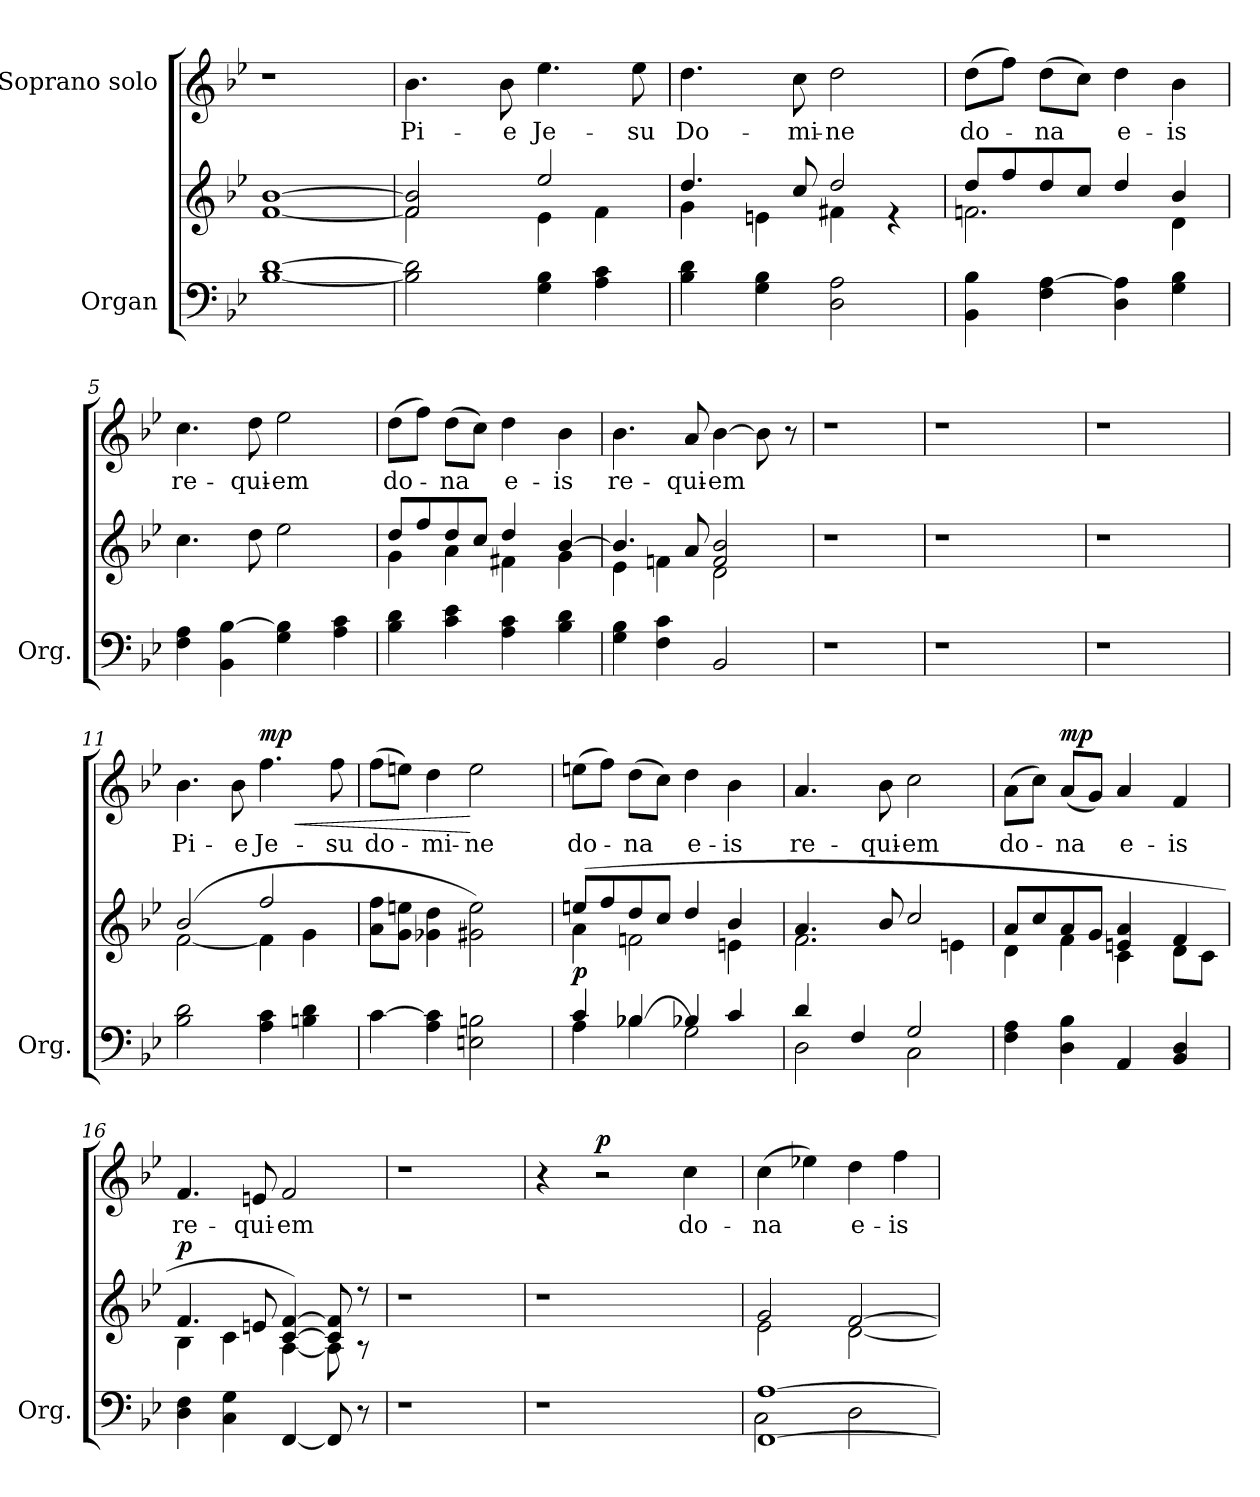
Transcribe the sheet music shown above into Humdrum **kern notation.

**kern	**kern	**dynam	**kern	**text	**dynam
*part2	*part2	*part2	*part1	*part1	*part1
*staff3	*staff2	*staff2/3	*staff1	*staff1	*staff1
*I"Organ	*	*	*I"Soprano solo	*	*
*I'Org.	*	*	*	*	*
*clefF4	*clefG2	*	*clefG2	*	*
*k[b-e-]	*k[b-e-]	*	*k[b-e-]	*	*
=1	=1	=1	=1	=1	=1
!	!	!LO:DY:a=2	!	!	!
!	!	!LO:DY:n=1:a	!	!	!
[1B- [1d	[1f [1b-	p other-dynamics	1r	.	.
=2	=2	=2	=2	=2	=2
*	*	*	*MM44	*	*
*	*^	*	*	*	*
!	!	!	!	!LO:TX:a:B:t=Adagio	!	!
!	!	!	!	!	!LO:LY:b	!
*	*	*	*	*^	*	*
2B-\] 2d\]	2f/] 2b-/]	2f\	.	4.b-\	4ryy	Pi-	.
*	*	*	*	*MM57	*	*	*
.	.	.	.	.	2.ryy	.	.
!	!	!	!	!	!	!LO:LY:b	!
.	.	.	.	8b-\	.	-e	.
!	!	!	!	!	!	!LO:LY:b	!
4G\ 4B-\	2ee-/	4e-\	.	4.ee-\	.	Je-	.
4A\ 4c\	.	4f\	.	.	.	.	.
!	!	!	!	!	!	!LO:LY:b	!LO:DY:a
.	.	.	.	8ee-\	.	-su	other-dynamics
=3	=3	=3	=3	=3	=3	=3	=3
!	!	!	!	!	!	!LO:LY:b	!
4B-\ 4d\	4.dd/	4g\	.	4.dd\	8ryy	Do-	.
*	*	*	*	*MM54	*	*	*
.	.	.	.	.	2..ryy	.	.
4G\ 4B-\	.	4en\	.	.	.	.	.
*	*	*	*	*MM57	*	*	*
!	!	!	!	!	!	!LO:LY:b	!
.	8cc/	.	.	8cc\	.	-mi-	.
!	!	!	!	!	!	!LO:LY:b	!
2D\ 2A\	2dd/	4f#X\	.	2dd\	.	-ne	.
.	.	4r	.	.	.	.	.
=4	=4	=4	=4	=4	=4	=4	=4
!	!	!	!	!	!	!LO:LY:b	!
*	*	*	*	*v	*v	*	*
4BB-\ 4B-\	8dd/L	2.fn\	.	(>8dd\L	do-	.
.	8ff/	.	.	8ff\J)	.	.
!	!	!	!	!	!LO:LY:b	!
4F\ [4A\	8dd/	.	.	(>8dd\L	-na	.
.	8cc/J	.	.	8cc\J)	.	.
!	!	!	!	!	!LO:LY:b	!
4D\ 4A\]	4dd/	.	.	4dd\	e-	.
!	!	!	!	!	!LO:LY:b	!
4G\ 4B-\	4b-/	4d\	.	4b-\	-is	.
!!LO:LB:g=z
=5	=5	=5	=5	=5	=5	=5
!	!	!	!	!	!LO:LY:b	!
*	*v	*v	*	*^	*	*
4F\ 4A\	4.cc\	.	4.cc\	2ryy	re-	.
4BB-\ [4B-\	.	.	.	.	.	.
!	!	!	!	!	!LO:LY:b	!
.	8dd\	.	8dd\	.	-qui-	.
!	!	!	!	!	!LO:LY:b	!
4G\ 4B-\]	2ee-\	.	2ee-\	8ryy	-em	.
*	*	*	*MM59	*	*	*
.	.	.	.	4.ryy	.	.
4A\ 4c\	.	.	.	.	.	.
=6	=6	=6	=6	=6	=6	=6
*	*^	*	*	*	*	*
!	!	!	!	!	!	!LO:LY:b	!
4B-\ 4d\	8dd/L	4g\	.	(>8dd\L	2ryy	do-	.
.	8ff/	.	.	8ff\J)	.	.	.
!	!	!	!	!	!	!LO:LY:b	!
4c\ 4e-\	8dd/	4a\	.	(>8dd\L	.	-na	.
.	8cc/J	.	.	8cc\J)	.	.	.
!	!	!	!	!	!	!LO:LY:b	!
4A\ 4c\	4dd/	4f#X\	.	4dd\	8ryy	e-	.
*	*	*	*	*MM57	*	*	*
.	.	.	.	.	4.ryy	.	.
!	!	!	!	!	!	!LO:LY:b	!
4B-\ 4d\	[4b-/	4g\	.	4b-\	.	-is	.
=7	=7	=7	=7	=7	=7	=7	=7
!	!	!	!	!	!	!LO:LY:b	!
*	*	*	*	*v	*v	*	*
4G\ 4B-\	4.b-/]	4e-\	.	4.b-\	re-	.
4F\ 4c\	.	4fn\	.	.	.	.
*	*	*	*	*MM53	*	*
!	!	!	!	!	!LO:LY:b	!
.	8a/	.	.	8a/	-qui-	.
!	!	!	!	!	!LO:LY:b	!
2BB-/	2f/ 2b-/	2d\	.	[4b-\	-em	.
*	*	*	*	*MM27	*	*
.	.	.	.	8b-\]	.	.
.	.	.	.	8r	.	.
*	*v	*v	*	*	*	*
=8	=8	=8	=8	=8	=8
1r	1r	.	1r	.	.
!!LO:LB:g=z
=9	=9	=9	=9	=9	=9
*	*	*	*^	*	*
1r	1r	.	1r	4.ryy	.	.
*	*	*	*MM61	*	*	*
.	.	.	.	2ryy	.	.
.	.	.	.	8ryy	.	.
=10	=10	=10	=10	=10	=10	=10
!	!	!	!	!	!	!LO:DY:a
1r	1r	.	1r	2ryy	.	other-dynamics
*	*	*	*MM53	*	*	*
.	.	.	.	2ryy	.	.
=11	=11	=11	=11	=11	=11	=11
*	*^	*	*	*	*	*
!	!	!	!	!	!	!LO:LY:b	!
*	*	*	*	*v	*v	*	*
2B-\ 2d\	(>2b-/	[2f\	.	4.b-\	Pi-	.
*	*	*	*	*MM55	*	*
!	!	!	!	!	!LO:LY:b	!
.	.	.	.	8b-\	-e	.
!	!	!	!	!	!LO:LY:b	!LO:HP:b
!	!	!	!	!	!	!LO:DY:n=1:a
4A\ 4c\	2ff/	4f\]	.	4.ff\	Je-	< mp
4Bn\ 4d\	.	4g\	.	.	.	.
!	!	!	!	!	!LO:LY:b	!
.	.	.	.	8ff\	-su	.
*	*v	*v	*	*	*	*
=12	=12	=12	=12	=12	=12
!	!	!	!	!LO:LY:b	!
*	*	*	*^	*	*
[4c\	8a\ 8ff\L	.	(>8ff\L	2ryy	do-	.
.	8g\ 8een\J	.	8een\J)	.	.	.
!	!	!	!	!	!LO:LY:b	!
4A\ 4c\]	4g-X\ 4dd\	.	4dd\	.	-mi-	.
!	!	!	!	!	!LO:LY:b	!
2En\ 2Bn\	2g#X\ 2ee\)	.	2ee\	8ryy	-ne	[
*	*	*	*MM55	*	*	*
.	.	.	.	4.ryy	.	.
!!LO:LB:g=z	!!
=13	=13	=13	=13	=13	=13	=13
*^	*^	*	*	*	*	*
!	!	!	!	!LO:DY:a=2	!	!	!LO:LY:b	!
4c/	4A\	(>8een/L	4a\	p	(>8een\L	2..ryy	do-	.
.	.	8ff/	.	.	8ff\J)	.	.	.
*	*	*	*	*	*MM52	*	*	*
!	!	!	!	!	!	!	!LO:LY:b	!
[4B-X/	4B-X\	8dd/	2fn\	.	(>8dd\L	.	-na	.
.	.	8cc/J	.	.	8cc\J)	.	.	.
!	!	!	!	!	!	!	!LO:LY:b	!
4B-X/]	2G\	4dd/	.	.	4dd\	.	e-	.
*	*	*	*	*	*MM51	*	*	*
!	!	!	!	!	!	!	!LO:LY:b	!
4c/	.	4b-/	4en\	.	4b-\	.	-is	.
*	*	*	*	*	*MM53	*	*	*
.	.	.	.	.	.	8ryy	.	.
=14	=14	=14	=14	=14	=14	=14	=14	=14
!	!	!	!	!	!	!	!LO:LY:b	!
4d/	2D\	4.a/	2.f\	.	4.a/	8ryy	re-	.
*	*	*	*	*	*MM56	*	*	*
.	.	.	.	.	.	2..ryy	.	.
4F/	.	.	.	.	.	.	.	.
*	*	*	*	*	*MM52	*	*	*
!	!	!	!	!	!	!	!LO:LY:b	!
.	.	8b-/	.	.	8b-\	.	-qui-	.
!	!	!	!	!	!	!	!LO:LY:b	!
2G/	2C\	2cc/	.	.	2cc\	.	-em	.
.	.	.	4en\	.	.	.	.	.
*v	*v	*	*	*	*	*	*	*
=15	=15	=15	=15	=15	=15	=15	=15
!	!	!	!	!	!	!LO:LY:b	!
4F\ 4A\	8a/L	4d\	.	(>8a\L	2ryy	do-	.
.	8cc/	.	.	8cc\J)	.	.	.
!	!	!	!	!	!	!LO:LY:b	!LO:DY:a
4D\ 4B-\	8a/	4f\	.	(<8a/L	.	-na	mp
.	8g/J	.	.	8g/J)	.	.	.
*	*	*	*	*MM49	*	*	*
!	!	!	!	!	!	!LO:LY:b	!
4AA/	4en/ 4a/	4c\	.	4a/	8ryy	e-	.
*	*	*	*	*MM50	*	*	*
.	.	.	.	.	4.ryy	.	.
!	!	!	!	!	!	!LO:LY:b	!
4BB-/ 4D/	4f/	8d\L	.	4f/	.	-is	.
.	.	8c\J	.	.	.	.	.
=16	=16	=16	=16	=16	=16	=16	=16
!	!	!	!LO:DY:a	!	!	!LO:LY:b	!
*	*	*	*	*v	*v	*	*
4D\ 4F\	4.f/	4B-\	p	4.f/	re-	.
4C\ 4G\	.	4c\	.	.	.	.
*	*	*	*	*MM52	*	*
!	!	!	!	!	!LO:LY:b	!
.	8en/	.	.	8en/	-qui-	.
!	!	!	!	!	!LO:LY:b	!
[4FF/	[4c/ [4f/)	[4A\	.	2f/	-em	.
8FF/]	8c/] 8f/]	8A\]	.	.	.	.
8r	8r	8r	.	.	.	.
*	*v	*v	*	*	*	*
=17	=17	=17	=17	=17	=17
*	*	*	*^	*	*
1r	1r	.	1r	2..ryy	.	.
*	*	*	*MM51	*	*	*
.	.	.	.	8ryy	.	.
!!LO:PB:g=z
=18	=18	=18	=18	=18	=18	=18
*	*	*	*	*^	*	*
1r	1r	.	4r	8ryy	4.ryy	.	.
*	*	*	*MM37	*	*	*	*
.	.	.	.	2..ryy	.	.	.
*	*	*	*MM47	*	*	*	*
!	!	!	!	!	!	!	!LO:DY:a
.	.	.	2r	.	.	.	p
*	*	*	*MM52	*	*	*	*
.	.	.	.	.	2ryy	.	.
!	!	!	!	!	!	!LO:LY:b	!LO:DY:a
.	.	.	4cc\	.	.	do-	other-dynamics
.	.	.	.	.	8ryy	.	.
=19	=19	=19	=19	=19	=19	=19	=19
*^	*^	*	*	*	*	*	*
!	!	!	!	!	!	!	!	!LO:LY:b	!
*	*	*	*	*	*v	*v	*v	*	*
[1FF [1A	2C\	2g/	2e-\	.	(>4cc\	-na	.
.	.	.	.	.	4ee-X\)	.	.
!	!	!	!	!	!	!LO:LY:b	!
.	2D\	[2f/	[2d\	.	4dd\	e-	.
!	!	!	!	!	!	!LO:LY:b	!
.	.	.	.	.	4ff\	-is	.
*v	*v	*	*	*	*	*	*
*	*v	*v	*	*	*	*
=	=	=	=	=	=
*-	*-	*-	*-	*-	*-
